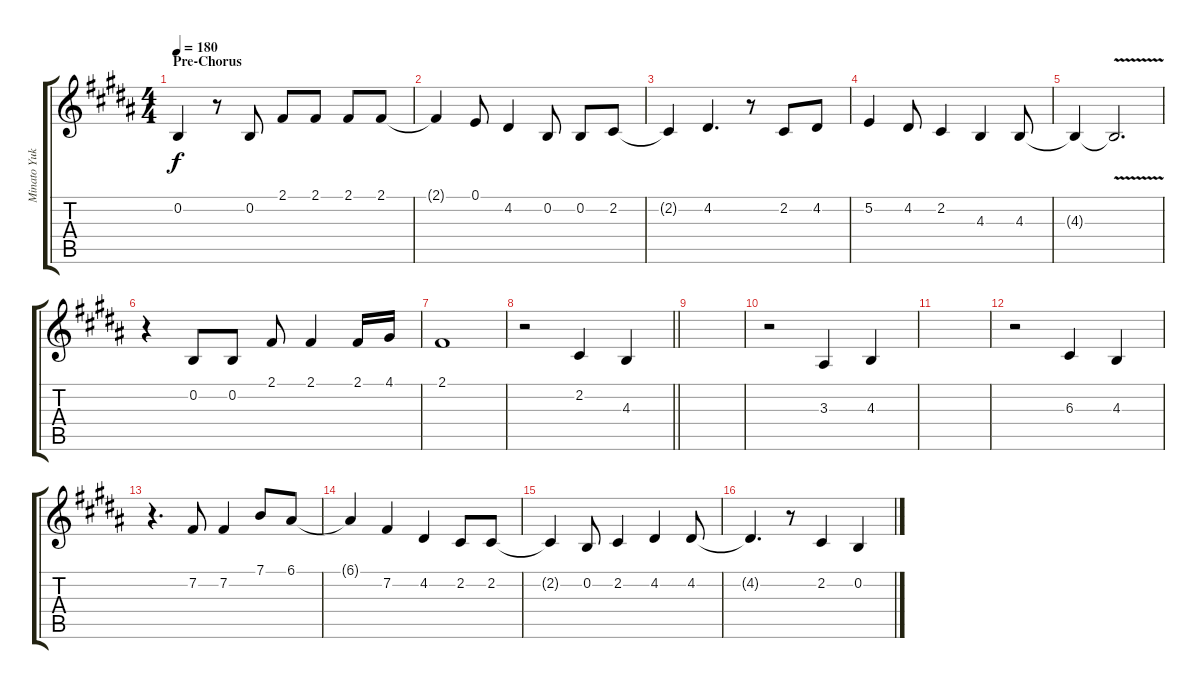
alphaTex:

\track ("Minato Yukina" "Minato Yuk") {instrument clarinet}
\staff {score tabs}
\tuning (E4 B3 G3 D3 A2 E2) {hide}
\ts (4 4)
\section ("" "Pre-Chorus")
\tempo 180
\clef g2
\ks b
0.2{t}.4{dy f} r.8 0.2.8 2.1.8 2.1.8 2.1.8 2.1.8 |
2.1{t}.4 0.1.8 4.2.4 0.2.8 0.2.8 2.2.8 |
2.2{t}.4 4.2.4{d} r.8 2.2.8 4.2.8 |
5.2.4 4.2.8 2.2.4 4.3.4 4.3.8 |
4.3{t}.4 4.3{v t}.2{d} |
r.4 0.2.8 0.2.8 2.1.8 2.1.4 2.1.16 4.1.16 |
2.1.1 |
\barLineRight lightlight
r.2 2.2.4 4.3.4 |
|
r.2 3.3.4 4.3.4 |
|
r.2 6.3.4 4.3.4 |
r.4{d} 7.2.8 7.2.4 7.1.8 6.1.8 |
6.1{t}.4 7.2.4 4.2.4 2.2.8 2.2.8 |
2.2{t}.4 0.2.8 2.2.4 4.2.4 4.2.8 |
4.2{t}.4{d} r.8 2.2.4 0.2.4
